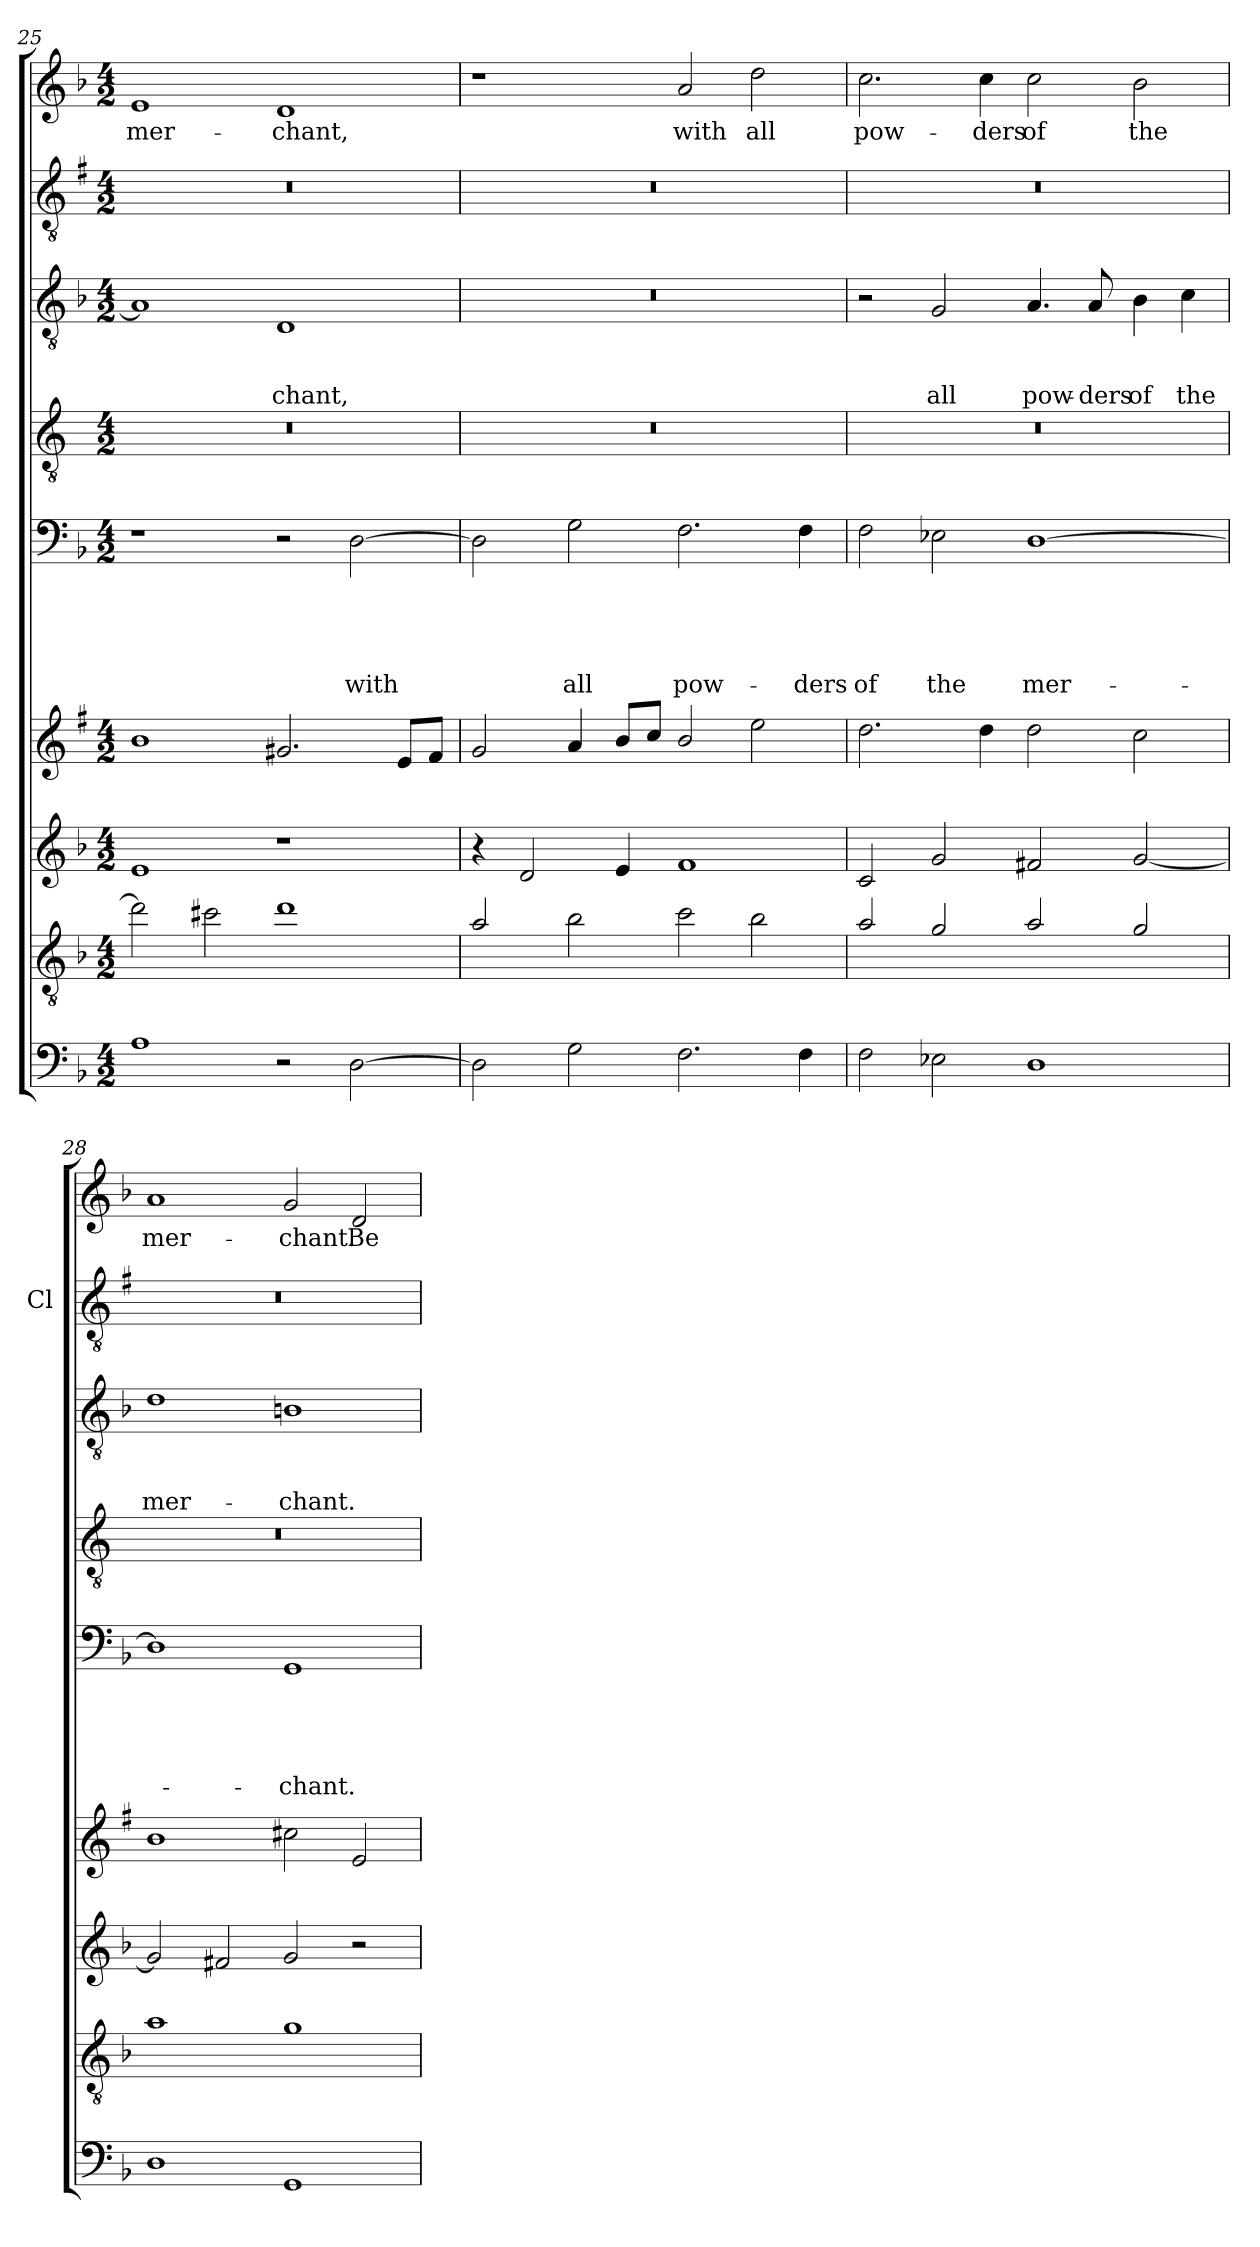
**kern	**kern	**kern	**kern	**kern	**text	**text	**text	**text	**text	**kern	**kern	**text	**text	**text	**kern	**kern	**text
*part9	*part8	*part7	*part6	*part5	*part5	*part5	*part5	*part5	*part5	*part4	*part3	*part3	*part3	*part3	*part2	*part1	*part1
*staff9	*staff8	*staff7	*staff6	*staff5	*staff5	*staff5	*staff5	*staff5	*staff5	*staff4	*staff3	*staff3	*staff3	*staff3	*staff2	*staff1	*staff1
*	*	*	*	*	*	*	*	*	*	*	*	*	*	*	*I'Cl	*	*
!!LO:LB:g=z
*clefF4	*clefGv2	*clefG2	*clefG2	*clefF4	*	*	*	*	*	*clefGv2	*clefGv2	*	*	*	*clefGv2	*clefG2	*
*	*ITrd8c14	*	*ITrd1c2	*	*	*	*	*	*	*ITrd4c7	*	*	*	*	*ITrd1c2	*	*
*k[b-]	*k[b-]	*k[b-]	*k[b-]	*k[b-]	*	*	*	*	*	*k[b-]	*k[b-]	*	*	*	*k[b-]	*k[b-]	*
*d:	*d:	*d:	*d:	*d:	*	*	*	*	*	*d:	*d:	*	*	*	*d:	*d:	*
*M4/2	*M4/2	*M4/2	*M4/2	*M4/2	*	*	*	*	*	*M4/2	*M4/2	*	*	*	*M4/2	*M4/2	*
=25	=25	=25	=25	=25	=25	=25	=25	=25	=25	=25	=25	=25	=25	=25	=25	=25	=25
!	!	!	!	!	!	!	!	!	!	!	!	!	!	!	!	!	!LO:LY:b
1A	2d\]	1e	1a	1r	.	.	.	.	.	0r	1A]	.	.	.	0r	1e	mer-
.	2c#X\	.	.	.	.	.	.	.	.	.	.	.	.	.	.	.	.
!	!	!	!	!	!	!	!	!	!	!	!	!	!	!LO:LY:b	!	!	!LO:LY:b
2r	1d	1r	2.f#X/	2r	.	.	.	.	.	.	1D	.	.	-chant,	.	1d	-chant,
!	!	!	!	!	!	!	!	!	!LO:LY:b	!	!	!	!	!	!	!	!
[2D\	.	.	.	[2D\	.	.	.	.	with	.	.	.	.	.	.	.	.
.	.	.	8d/L	.	.	.	.	.	.	.	.	.	.	.	.	.	.
.	.	.	8e/J	.	.	.	.	.	.	.	.	.	.	.	.	.	.
=26	=26	=26	=26	=26	=26	=26	=26	=26	=26	=26	=26	=26	=26	=26	=26	=26	=26
2D\]	2A/	4r	2f/	2D\]	.	.	.	.	.	0r	0r	.	.	.	0r	1r	.
.	.	2d/	.	.	.	.	.	.	.	.	.	.	.	.	.	.	.
!	!	!	!	!	!	!	!	!	!LO:LY:b	!	!	!	!	!	!	!	!
2G\	2B-\	.	4g/	2G\	.	.	.	.	all	.	.	.	.	.	.	.	.
.	.	4e/	8a/L	.	.	.	.	.	.	.	.	.	.	.	.	.	.
.	.	.	8b-/J	.	.	.	.	.	.	.	.	.	.	.	.	.	.
!	!	!	!	!	!	!	!	!	!LO:LY:b	!	!	!	!	!	!	!	!LO:LY:b
2.F\	2c\	1f	2a/	2.F\	.	.	.	.	pow-	.	.	.	.	.	.	2a/	with
!	!	!	!	!	!	!	!	!	!	!	!	!	!	!	!	!	!LO:LY:b
.	2B-\	.	2dd\	.	.	.	.	.	.	.	.	.	.	.	.	2dd\	all
!	!	!	!	!	!	!	!	!	!LO:LY:b	!	!	!	!	!	!	!	!
4F\	.	.	.	4F\	.	.	.	.	-ders	.	.	.	.	.	.	.	.
=27	=27	=27	=27	=27	=27	=27	=27	=27	=27	=27	=27	=27	=27	=27	=27	=27	=27
!	!	!	!	!	!	!	!	!	!LO:LY:b	!	!	!	!	!	!	!	!LO:LY:b
2F\	2A/	2c/	2.cc\	2F\	.	.	.	.	of	0r	2r	.	.	.	0r	2.cc\	pow-
!	!	!	!	!	!	!	!	!	!LO:LY:b	!	!	!	!	!LO:LY:b	!	!	!
2E-X\	2G/	2g/	.	2E-X\	.	.	.	.	the	.	2G/	.	.	all	.	.	.
!	!	!	!	!	!	!	!	!	!	!	!	!	!	!	!	!	!LO:LY:b
.	.	.	4cc\	.	.	.	.	.	.	.	.	.	.	.	.	4cc\	-ders
!	!	!	!	!	!	!	!	!	!LO:LY:b	!	!	!	!	!LO:LY:b	!	!	!LO:LY:b
1D	2A/	2f#X/	2cc\	[1D	.	.	.	.	mer-	.	4.A/	.	.	pow-	.	2cc\	of
!	!	!	!	!	!	!	!	!	!	!	!	!	!	!LO:LY:b	!	!	!
.	.	.	.	.	.	.	.	.	.	.	8A/	.	.	-ders	.	.	.
!	!	!	!	!	!	!	!	!	!	!	!	!	!	!LO:LY:b	!	!	!LO:LY:b
.	2G/	[2g/	2b-\	.	.	.	.	.	.	.	4B-\	.	.	of	.	2b-\	the
!	!	!	!	!	!	!	!	!	!	!	!	!	!	!LO:LY:b	!	!	!
.	.	.	.	.	.	.	.	.	.	.	4c\	.	.	the	.	.	.
=28	=28	=28	=28	=28	=28	=28	=28	=28	=28	=28	=28	=28	=28	=28	=28	=28	=28
!	!	!	!	!	!	!	!	!	!	!	!	!	!	!LO:LY:b	!	!	!LO:LY:b
1D	1A	2g/]	1a	1D]	.	.	.	.	.	0r	1d	.	.	mer-	0r	1a	mer-
.	.	2f#X/	.	.	.	.	.	.	.	.	.	.	.	.	.	.	.
!	!	!	!	!	!	!	!	!	!LO:LY:b	!	!	!	!	!LO:LY:b	!	!	!LO:LY:b
1GG	1G	2g/	2bn\	1GG	.	.	.	.	-chant.	.	1Bn	.	.	-chant.	.	2g/	-chant.
!	!	!	!	!	!	!	!	!	!	!	!	!	!	!	!	!	!LO:LY:b
.	.	2r	2d/	.	.	.	.	.	.	.	.	.	.	.	.	2d/	Be-
=	=	=	=	=	=	=	=	=	=	=	=	=	=	=	=	=	=
*-	*-	*-	*-	*-	*-	*-	*-	*-	*-	*-	*-	*-	*-	*-	*-	*-	*-
